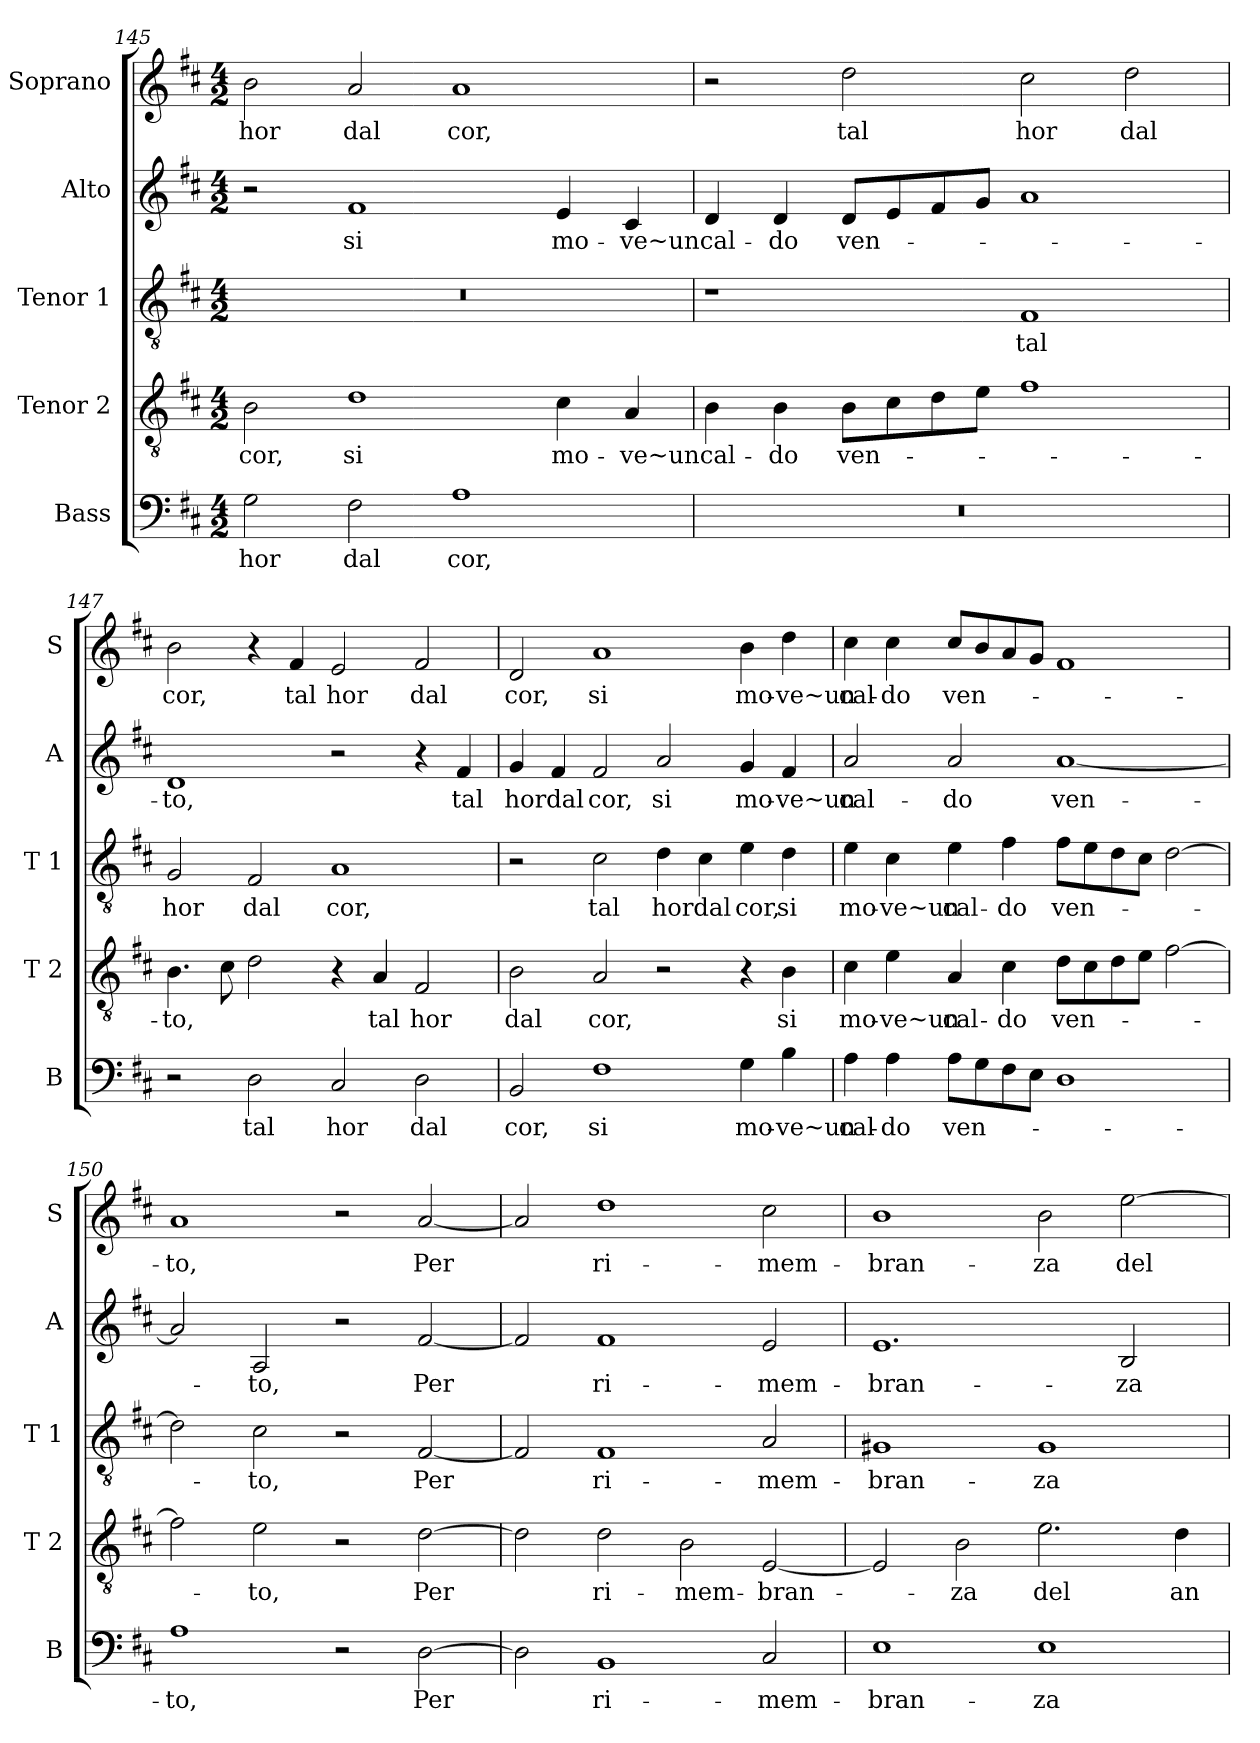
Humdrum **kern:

**kern	**text	**kern	**text	**kern	**text	**kern	**text	**kern	**text
*part5	*part5	*part4	*part4	*part3	*part3	*part2	*part2	*part1	*part1
*staff5	*staff5	*staff4	*staff4	*staff3	*staff3	*staff2	*staff2	*staff1	*staff1
*I"Bass	*	*I"Tenor 2	*	*I"Tenor 1	*	*I"Alto	*	*I"Soprano	*
*I'B	*	*I'T 2	*	*I'T 1	*	*I'A	*	*I'S	*
*clefF4	*	*clefGv2	*	*clefGv2	*	*clefG2	*	*clefG2	*
*k[f#c#]	*	*k[f#c#]	*	*k[f#c#]	*	*k[f#c#]	*	*k[f#c#]	*
*D:	*	*D:	*	*D:	*	*D:	*	*D:	*
*M4/2	*	*M4/2	*	*M4/2	*	*M4/2	*	*M4/2	*
=145	=145	=145	=145	=145	=145	=145	=145	=145	=145
!	!LO:LY:b	!	!LO:LY:b	!	!	!	!	!	!LO:LY:b
2G\	hor	2B\	cor,	0r	.	2r	.	2b\	hor
!	!LO:LY:b	!	!LO:LY:b	!	!	!	!LO:LY:b	!	!LO:LY:b
2F#\	dal	1d	si	.	.	1f#	si	2a/	dal
!	!LO:LY:b	!	!	!	!	!	!	!	!LO:LY:b
1A	cor,	.	.	.	.	.	.	1a	cor,
!	!	!	!LO:LY:b	!	!	!	!LO:LY:b	!	!
.	.	4c#\	mo-	.	.	4e/	mo-	.	.
!	!	!	!LO:LY:b	!	!	!	!LO:LY:b	!	!
.	.	4A/	-ve~un	.	.	4c#/	-ve~un	.	.
=146	=146	=146	=146	=146	=146	=146	=146	=146	=146
!	!	!	!LO:LY:b	!	!	!	!LO:LY:b	!	!
0r	.	4B\	cal-	1r	.	4d/	cal-	2r	.
!	!	!	!LO:LY:b	!	!	!	!LO:LY:b	!	!
.	.	4B\	-do	.	.	4d/	-do	.	.
!	!	!	!LO:LY:b	!	!	!	!LO:LY:b	!	!LO:LY:b
.	.	8B\L	ven-	.	.	8d/L	ven-	2dd\	tal
.	.	8c#\	.	.	.	8e/	.	.	.
.	.	8d\	.	.	.	8f#/	.	.	.
.	.	8e\J	.	.	.	8g/J	.	.	.
!	!	!	!	!	!LO:LY:b	!	!	!	!LO:LY:b
.	.	1f#	.	1F#	tal	1a	.	2cc#\	hor
!	!	!	!	!	!	!	!	!	!LO:LY:b
.	.	.	.	.	.	.	.	2dd\	dal
!!LO:LB:g=z
=147	=147	=147	=147	=147	=147	=147	=147	=147	=147
!	!	!	!LO:LY:b	!	!LO:LY:b	!	!LO:LY:b	!	!LO:LY:b
2r	.	4.B\	-to,	2G/	hor	1d	-to,	2b\	cor,
.	.	8c#\	.	.	.	.	.	.	.
!	!LO:LY:b	!	!	!	!LO:LY:b	!	!	!	!
2D\	tal	2d\	.	2F#/	dal	.	.	4r	.
!	!	!	!	!	!	!	!	!	!LO:LY:b
.	.	.	.	.	.	.	.	4f#/	tal
!	!LO:LY:b	!	!	!	!LO:LY:b	!	!	!	!LO:LY:b
2C#/	hor	4r	.	1A	cor,	2r	.	2e/	hor
!	!	!	!LO:LY:b	!	!	!	!	!	!
.	.	4A/	tal	.	.	.	.	.	.
!	!LO:LY:b	!	!LO:LY:b	!	!	!	!	!	!LO:LY:b
2D\	dal	2F#/	hor	.	.	4r	.	2f#/	dal
!	!	!	!	!	!	!	!LO:LY:b	!	!
.	.	.	.	.	.	4f#/	tal	.	.
=148	=148	=148	=148	=148	=148	=148	=148	=148	=148
!	!LO:LY:b	!	!LO:LY:b	!	!	!	!LO:LY:b	!	!LO:LY:b
2BB/	cor,	2B\	dal	2r	.	4g/	hor	2d/	cor,
!	!	!	!	!	!	!	!LO:LY:b	!	!
.	.	.	.	.	.	4f#/	dal	.	.
!	!LO:LY:b	!	!LO:LY:b	!	!LO:LY:b	!	!LO:LY:b	!	!LO:LY:b
1F#	si	2A/	cor,	2c#\	tal	2f#/	cor,	1a	si
!	!	!	!	!	!LO:LY:b	!	!LO:LY:b	!	!
.	.	2r	.	4d\	hor	2a/	si	.	.
!	!	!	!	!	!LO:LY:b	!	!	!	!
.	.	.	.	4c#\	dal	.	.	.	.
!	!LO:LY:b	!	!	!	!LO:LY:b	!	!LO:LY:b	!	!LO:LY:b
4G\	mo-	4r	.	4e\	cor,	4g/	mo-	4b\	mo-
!	!LO:LY:b	!	!LO:LY:b	!	!LO:LY:b	!	!LO:LY:b	!	!LO:LY:b
4B\	-ve~un	4B\	si	4d\	si	4f#/	-ve~un	4dd\	-ve~un
=149	=149	=149	=149	=149	=149	=149	=149	=149	=149
!	!LO:LY:b	!	!LO:LY:b	!	!LO:LY:b	!	!LO:LY:b	!	!LO:LY:b
4A\	cal-	4c#\	mo-	4e\	mo-	2a/	cal-	4cc#\	cal-
!	!LO:LY:b	!	!LO:LY:b	!	!LO:LY:b	!	!	!	!LO:LY:b
4A\	-do	4e\	-ve~un	4c#\	-ve~un	.	.	4cc#\	-do
!	!LO:LY:b	!	!LO:LY:b	!	!LO:LY:b	!	!LO:LY:b	!	!LO:LY:b
8A\L	ven-	4A/	cal-	4e\	cal-	2a/	-do	8cc#/L	ven-
8G\	.	.	.	.	.	.	.	8b/	.
!	!	!	!LO:LY:b	!	!LO:LY:b	!	!	!	!
8F#\	.	4c#\	-do	4f#\	-do	.	.	8a/	.
8E\J	.	.	.	.	.	.	.	8g/J	.
!	!	!	!LO:LY:b	!	!LO:LY:b	!	!LO:LY:b	!	!
1D	.	8d\L	ven-	8f#\L	ven-	[1a	ven-	1f#	.
.	.	8c#\	.	8e\	.	.	.	.	.
.	.	8d\	.	8d\	.	.	.	.	.
.	.	8e\J	.	8c#\J	.	.	.	.	.
.	.	[2f#\	.	[2d\	.	.	.	.	.
!!LO:LB:g=z
=150	=150	=150	=150	=150	=150	=150	=150	=150	=150
!	!LO:LY:b	!	!	!	!	!	!	!	!LO:LY:b
1A	-to,	2f#\]	.	2d\]	.	2a/]	.	1a	-to,
!	!	!	!LO:LY:b	!	!LO:LY:b	!	!LO:LY:b	!	!
.	.	2e\	-to,	2c#\	-to,	2A/	-to,	.	.
2r	.	2r	.	2r	.	2r	.	2r	.
!	!LO:LY:b	!	!LO:LY:b	!	!LO:LY:b	!	!LO:LY:b	!	!LO:LY:b
[2D\	Per	[2d\	Per	[2F#/	Per	[2f#/	Per	[2a/	Per
=151	=151	=151	=151	=151	=151	=151	=151	=151	=151
2D\]	.	2d\]	.	2F#/]	.	2f#/]	.	2a/]	.
!	!LO:LY:b	!	!LO:LY:b	!	!LO:LY:b	!	!LO:LY:b	!	!LO:LY:b
1BB	ri-	2d\	ri-	1F#	ri-	1f#	ri-	1dd	ri-
!	!	!	!LO:LY:b	!	!	!	!	!	!
.	.	2B\	-mem-	.	.	.	.	.	.
!	!LO:LY:b	!	!LO:LY:b	!	!LO:LY:b	!	!LO:LY:b	!	!LO:LY:b
2C#/	-mem-	[2E/	-bran-	2A/	-mem-	2e/	-mem-	2cc#\	-mem-
=152	=152	=152	=152	=152	=152	=152	=152	=152	=152
!	!LO:LY:b	!	!	!	!LO:LY:b	!	!LO:LY:b	!	!LO:LY:b
1E	-bran-	2E/]	.	1G#X	-bran-	1.e	-bran-	1b	-bran-
!	!	!	!LO:LY:b	!	!	!	!	!	!
.	.	2B\	-za	.	.	.	.	.	.
!	!LO:LY:b	!	!LO:LY:b	!	!LO:LY:b	!	!	!	!LO:LY:b
1E	-za	2.e\	del	1G#	-za	.	.	2b\	-za
!	!	!	!	!	!	!	!LO:LY:b	!	!LO:LY:b
.	.	.	.	.	.	2B/	-za	[2ee\	del
!	!	!	!LO:LY:b	!	!	!	!	!	!
.	.	4d\	an-	.	.	.	.	.	.
=	=	=	=	=	=	=	=	=	=
*-	*-	*-	*-	*-	*-	*-	*-	*-	*-
